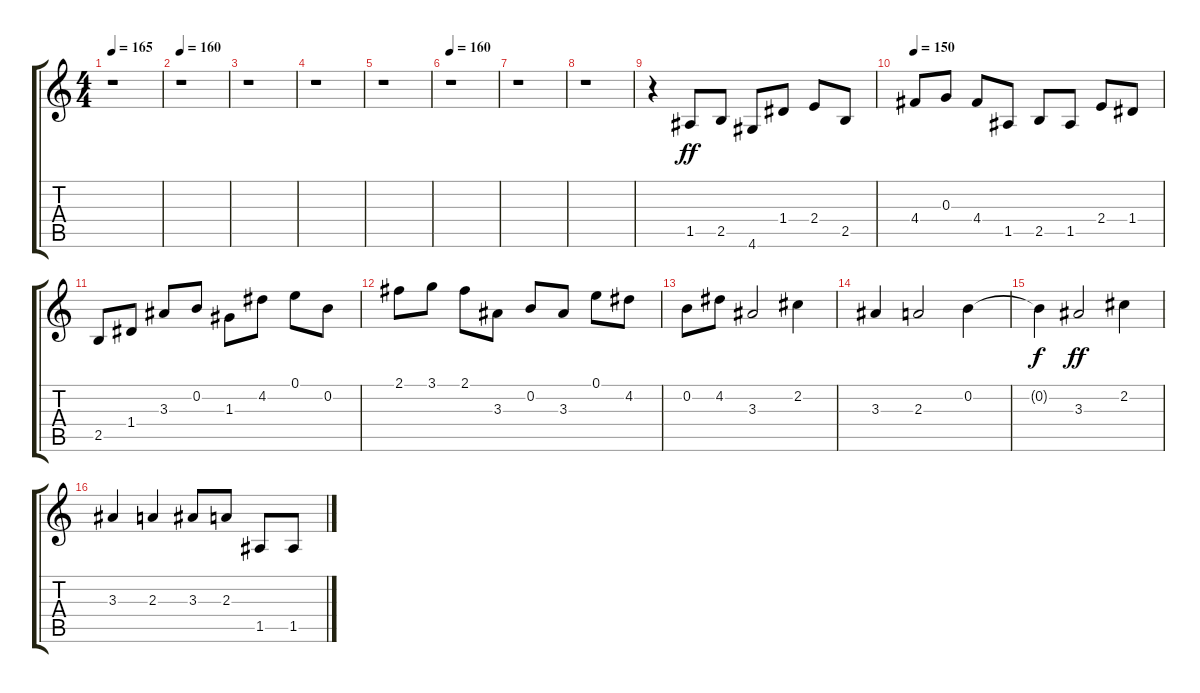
\track "" {instrument overdrivenguitar}
\staff {score tabs}
\tuning (E4 B3 G3 D3 A2 E2) {hide}
\ts (4 4)
\tempo 165
\clef g2
\ks c
r.1{dy ff} |
\tempo 160
r.1 |
r.1 |
r.1 |
r.1 |
\tempo 160
r.1 |
r.1 |
r.1 |
r.4 1.5.8 2.5.8 4.6.8 1.4.8 2.4.8 2.5.8 |
\tempo 150
4.4.8 0.3.8 4.4.8 1.5.8 2.5.8 1.5.8 2.4.8 1.4.8 |
2.5.8 1.4.8 3.3.8 0.2.8 1.3.8 4.2.8 0.1.8 0.2.8 |
2.1.8 3.1.8 2.1.8 3.3.8 0.2.8 3.3.8 0.1.8 4.2.8 |
0.2.8 4.2.8 3.3.2 2.2.4 |
3.3.4 2.3.2 0.2.4 |
0.2{t}.4{dy f} 3.3.2{dy ff} 2.2.4 |
3.3.4 2.3.4 3.3.8 2.3.8 1.5.8 1.5.8
